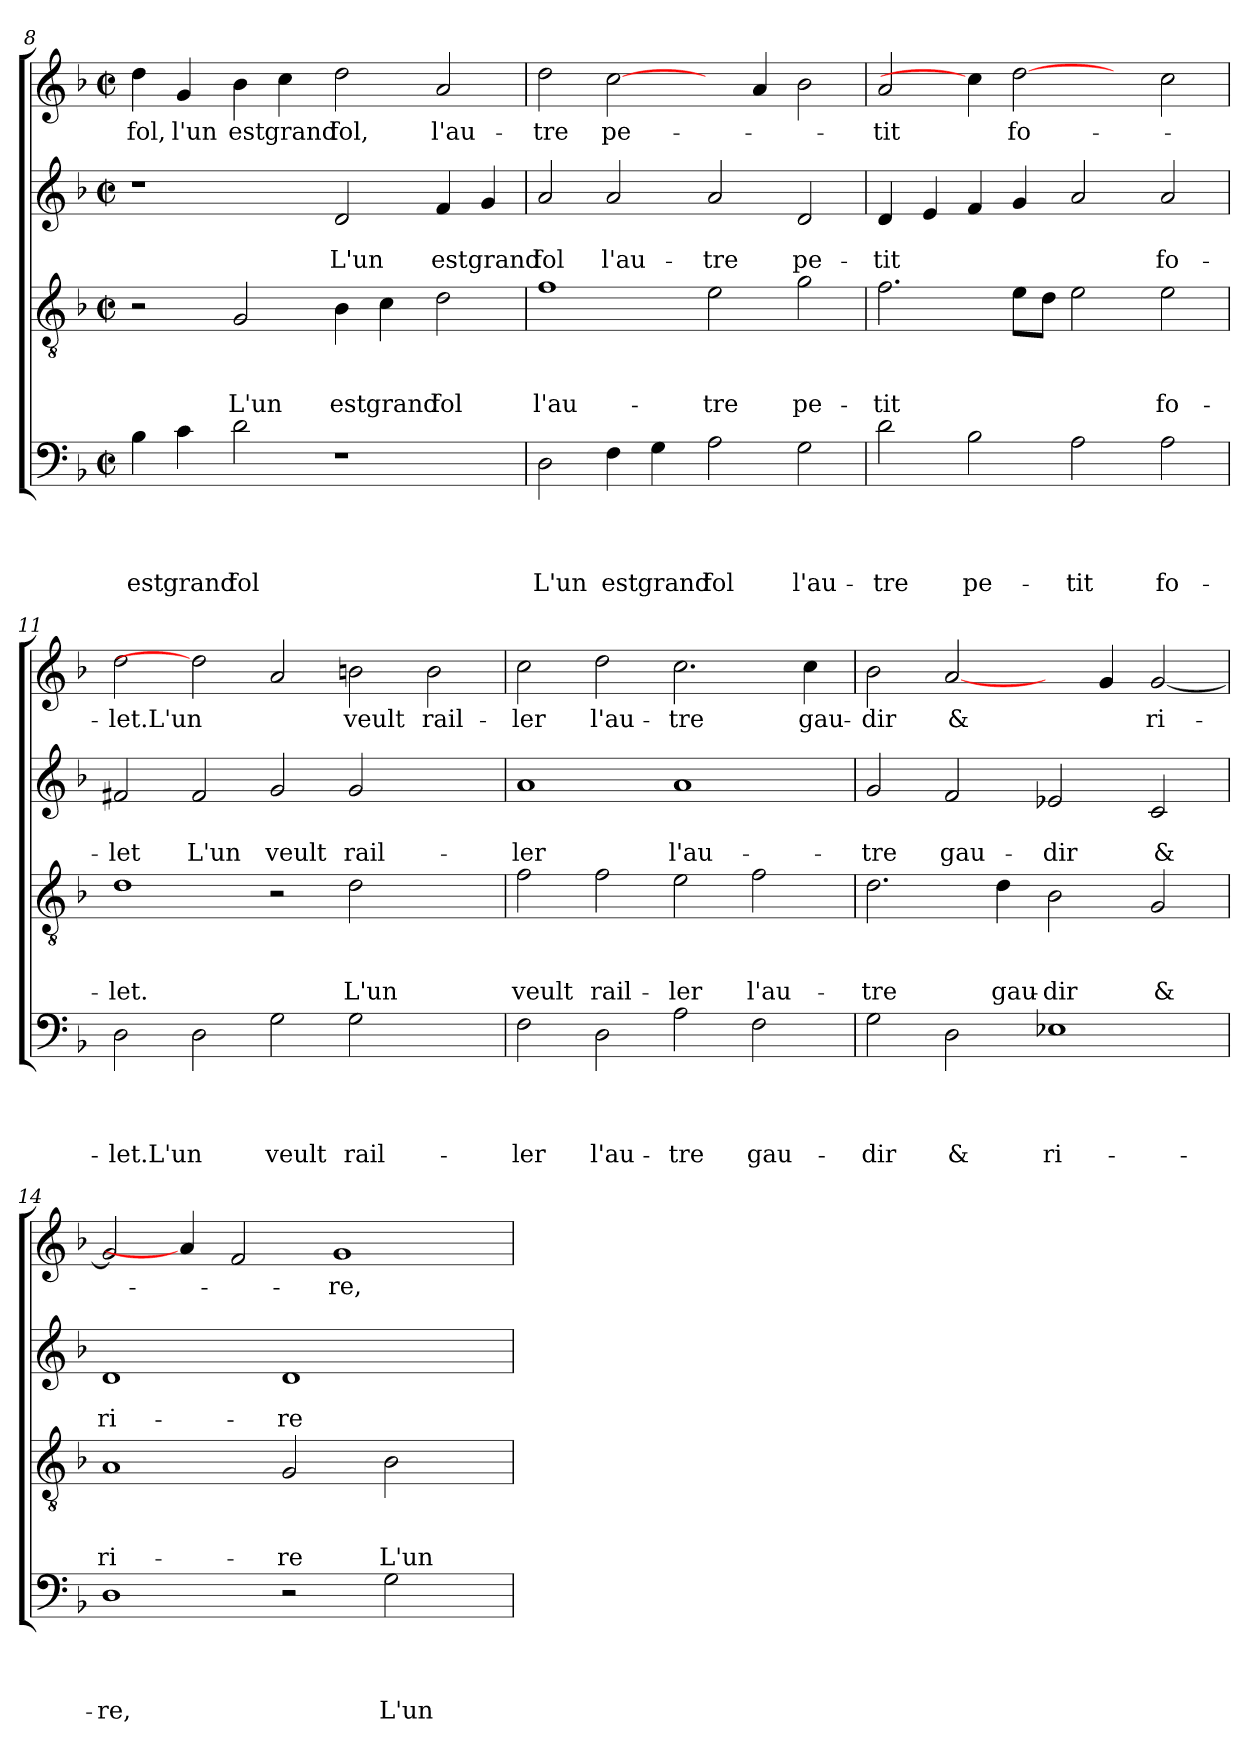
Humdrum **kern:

**kern	**text	**text	**text	**text	**kern	**text	**text	**text	**kern	**text	**text	**kern	**text
*part4	*part4	*part4	*part4	*part4	*part3	*part3	*part3	*part3	*part2	*part2	*part2	*part1	*part1
*staff4	*staff4	*staff4	*staff4	*staff4	*staff3	*staff3	*staff3	*staff3	*staff2	*staff2	*staff2	*staff1	*staff1
*clefF4	*	*	*	*	*clefGv2	*	*	*	*clefG2	*	*	*clefG2	*
*k[b-]	*	*	*	*	*k[b-]	*	*	*	*k[b-]	*	*	*k[b-]	*
*F:	*	*	*	*	*F:	*	*	*	*F:	*	*	*F:	*
*M2/2	*	*	*	*	*M2/2	*	*	*	*M2/2	*	*	*M2/2	*
*met(c|)	*	*	*	*	*met(c|)	*	*	*	*met(c|)	*	*	*met(c|)	*
=8	=8	=8	=8	=8	=8	=8	=8	=8	=8	=8	=8	=8	=8
!	!	!	!	!LO:LY:b	!	!	!	!	!	!	!	!	!LO:LY:b
4B-\	.	.	.	est	2r	.	.	.	1r	.	.	4dd\	fol,
!	!	!	!	!LO:LY:b	!	!	!	!	!	!	!	!	!LO:LY:b
4c\	.	.	.	grand	.	.	.	.	.	.	.	4g/	l'un
!	!	!	!	!LO:LY:b	!	!	!	!LO:LY:b	!	!	!	!	!LO:LY:b
2d\	.	.	.	fol	2G/	.	.	L'un	.	.	.	4b-\	est
!	!	!	!	!	!	!	!	!	!	!	!	!	!LO:LY:b
.	.	.	.	.	.	.	.	.	.	.	.	4cc\	grand
!	!	!	!	!	!	!	!	!LO:LY:b	!	!	!LO:LY:b	!	!LO:LY:b
1r	.	.	.	.	4B-\	.	.	est	2d/	.	L'un	2dd\	fol,
!	!	!	!	!	!	!	!	!LO:LY:b	!	!	!	!	!
.	.	.	.	.	4c\	.	.	grand	.	.	.	.	.
!	!	!	!	!	!	!	!	!LO:LY:b	!	!	!LO:LY:b	!	!LO:LY:b
.	.	.	.	.	2d\	.	.	fol	4f/	.	est	2a/	l'au-
!	!	!	!	!	!	!	!	!	!	!	!LO:LY:b	!	!
.	.	.	.	.	.	.	.	.	4g/	.	grand	.	.
=9	=9	=9	=9	=9	=9	=9	=9	=9	=9	=9	=9	=9	=9
!	!	!	!	!LO:LY:b	!	!	!	!LO:LY:b	!	!	!LO:LY:b	!	!LO:LY:b
2D\	.	.	.	L'un	1f	.	.	l'au-	2a/	.	fol	2dd\	-tre
!	!	!	!	!LO:LY:b	!	!	!	!	!	!	!LO:LY:b	!	!LO:LY:b
4F\	.	.	.	est	.	.	.	.	2a/	.	l'au-	[2cc\	pe-
!	!	!	!	!LO:LY:b	!	!	!	!	!	!	!	!	!
4G\	.	.	.	grand	.	.	.	.	.	.	.	.	.
!	!	!	!	!LO:LY:b	!	!	!	!LO:LY:b	!	!	!LO:LY:b	!	!
2A\	.	.	.	fol	2e\	.	.	-tre	2a/	.	-tre	4ryy	.
.	.	.	.	.	.	.	.	.	.	.	.	4a/	.
!	!	!	!	!LO:LY:b	!	!	!	!LO:LY:b	!	!	!LO:LY:b	!	!
2G\	.	.	.	l'au-	2g\	.	.	pe-	2d/	.	pe-	2b-\	.
!!LO:LB:g=z
=10	=10	=10	=10	=10	=10	=10	=10	=10	=10	=10	=10	=10	=10
!	!	!	!	!LO:LY:b	!	!	!	!LO:LY:b	!	!	!LO:LY:b	!	!LO:LY:b
2d\	.	.	.	-tre	2.f\	.	.	-tit	4d/	.	-tit	2a/	-tit
.	.	.	.	.	.	.	.	.	4e/	.	.	.	.
!	!	!	!	!LO:LY:b	!	!	!	!	!	!	!	!	!
2B-\	.	.	.	pe-	.	.	.	.	4f/	.	.	4cc\]	.
!	!	!	!	!	!	!	!	!	!	!	!	!	!LO:LY:b
.	.	.	.	.	8e\L	.	.	.	4g/	.	.	[2dd	fo-
.	.	.	.	.	8d\J	.	.	.	.	.	.	.	.
!	!	!	!	!LO:LY:b	!	!	!	!	!	!	!	!	!
2A\	.	.	.	-tit	2e\	.	.	.	2a/	.	.	.	.
.	.	.	.	.	.	.	.	.	.	.	.	4ryy	.
!	!	!	!	!LO:LY:b	!	!	!	!LO:LY:b	!	!	!LO:LY:b	!	!
2A\	.	.	.	fo-	2e\	.	.	fo-	2a/	.	fo-	2cc\	.
=11	=11	=11	=11	=11	=11	=11	=11	=11	=11	=11	=11	=11	=11
!	!	!	!	!LO:LY:b	!	!	!	!LO:LY:b	!	!	!LO:LY:b	!	!LO:LY:b
2D\	.	.	.	-let.L'un	1d	.	.	-let.	2f#X/	.	-let	2dd\	-let.L'un
!	!	!	!	!	!	!	!	!	!	!	!LO:LY:b	!	!
2D\	.	.	.	.	.	.	.	.	2f#/	.	L'un	2dd]	.
!	!	!	!	!LO:LY:b	!	!	!	!	!	!	!LO:LY:b	!	!
2G\	.	.	.	veult	2r	.	.	.	2g/	.	veult	2a/	.
!	!	!	!	!LO:LY:b	!	!	!	!LO:LY:b	!	!	!LO:LY:b	!	!LO:LY:b
2G\	.	.	.	rail-	2d\	.	.	L'un	2g/	.	rail-	2bn\	veult
!	!	!	!	!	!	!	!	!	!	!	!	!	!LO:LY:b
2ryy	.	.	.	.	2ryy	.	.	.	2ryy	.	.	2b\	rail-
=12	=12	=12	=12	=12	=12	=12	=12	=12	=12	=12	=12	=12	=12
!	!	!	!	!LO:LY:b	!	!	!	!LO:LY:b	!	!	!LO:LY:b	!	!LO:LY:b
2F\	.	.	.	-ler	2f\	.	.	veult	1a	.	-ler	2cc\	-ler
!	!	!	!	!LO:LY:b	!	!	!	!LO:LY:b	!	!	!	!	!LO:LY:b
2D\	.	.	.	l'au-	2f\	.	.	rail-	.	.	.	2dd\	l'au-
!	!	!	!	!LO:LY:b:rj	!	!	!	!LO:LY:b:rj	!	!	!LO:LY:b	!	!LO:LY:b:rj
2A\	.	.	.	-tre	2e\	.	.	-ler	1a	.	l'au-	2.cc\	-tre
!	!	!	!	!LO:LY:b	!	!	!	!LO:LY:b	!	!	!	!	!
2F\	.	.	.	gau-	2f\	.	.	l'au-	.	.	.	.	.
!	!	!	!	!	!	!	!	!	!	!	!	!	!LO:LY:b
.	.	.	.	.	.	.	.	.	.	.	.	4cc\	gau-
=13	=13	=13	=13	=13	=13	=13	=13	=13	=13	=13	=13	=13	=13
!	!	!	!	!LO:LY:b	!	!	!	!LO:LY:b	!	!	!LO:LY:b	!	!LO:LY:b:rj
2G\	.	.	.	-dir	2.d\	.	.	-tre	2g/	.	-tre	2b-\	-dir
!	!	!	!	!LO:LY:b	!	!	!	!	!	!	!LO:LY:b	!	!LO:LY:b
2D\	.	.	.	&	.	.	.	.	2f/	.	gau-	[2a/	&
!	!	!	!	!	!	!	!	!LO:LY:b	!	!	!	!	!
.	.	.	.	.	4d\	.	.	gau-	.	.	.	.	.
!	!	!	!	!LO:LY:b	!	!	!	!LO:LY:b:rj	!	!	!LO:LY:b	!	!
1E-X	.	.	.	ri-	2B-\	.	.	-dir	2e-X/	.	-dir	4ryy	.
.	.	.	.	.	.	.	.	.	.	.	.	4g/	.
!	!	!	!	!	!	!	!	!LO:LY:b	!	!	!LO:LY:b	!	!LO:LY:b
.	.	.	.	.	2G/	.	.	&	2c/	.	&	[<2g/	ri-
=14	=14	=14	=14	=14	=14	=14	=14	=14	=14	=14	=14	=14	=14
!	!	!	!	!LO:LY:b	!	!	!	!LO:LY:b	!	!	!LO:LY:b	!	!
1D	.	.	.	-re,	1A	.	.	ri-	1d	.	ri-	2g/]	.
.	.	.	.	.	.	.	.	.	.	.	.	4a/]	.
.	.	.	.	.	.	.	.	.	.	.	.	2f/	.
!	!	!	!	!	!	!	!	!LO:LY:b	!	!	!LO:LY:b	!	!
2r	.	.	.	.	2G/	.	.	-re	1d	.	-re	.	.
!	!	!	!	!	!	!	!	!	!	!	!	!	!LO:LY:b
.	.	.	.	.	.	.	.	.	.	.	.	1g	-re,
!	!	!	!	!LO:LY:b	!	!	!	!LO:LY:b	!	!	!	!	!
2G\	.	.	.	L'un	2B-\	.	.	L'un	.	.	.	.	.
4ryy	.	.	.	.	4ryy	.	.	.	4ryy	.	.	.	.
=	=	=	=	=	=	=	=	=	=	=	=	=	=
*-	*-	*-	*-	*-	*-	*-	*-	*-	*-	*-	*-	*-	*-
